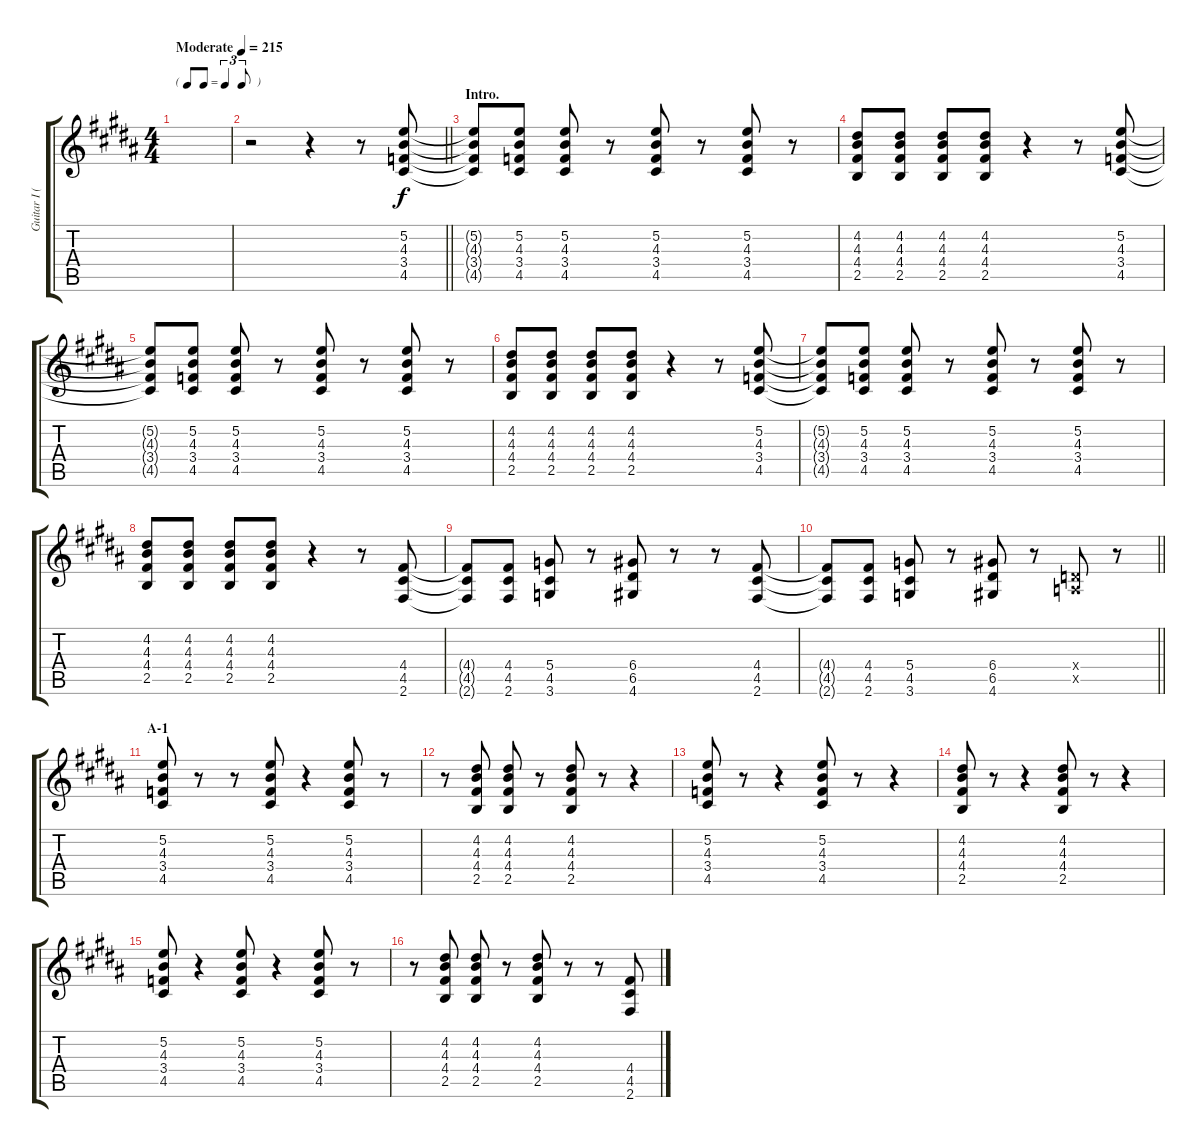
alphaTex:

\track ("Guitar I (Hirasawa Yui)" "Guitar I (") {instrument acousticguitarsteel}
\staff {score tabs}
\tuning (E4 B3 G3 D3 A2 E2) {hide}
\ts (4 4)
\tf triplet8th
\tempo (215 "Moderate")
\clef g2
\ks b
|
\barLineRight lightlight
r.2 r.4 r.8 (5.2 4.3 3.4 4.5).8 |
\section ("" "Intro.")
(5.2{t} 4.3{t} 3.4{t} 4.5{t}).8 (5.2 4.3 3.4 4.5).8 (5.2 4.3 3.4 4.5).8 r.8 (5.2 4.3 3.4 4.5).8 r.8 (5.2 4.3 3.4 4.5).8 r.8 |
(4.2 4.3 4.4 2.5).8 (4.2 4.3 4.4 2.5).8 (4.2 4.3 4.4 2.5).8 (4.2 4.3 4.4 2.5).8 r.4 r.8 (5.2 4.3 3.4 4.5).8 |
(5.2{t} 4.3{t} 3.4{t} 4.5{t}).8 (5.2 4.3 3.4 4.5).8 (5.2 4.3 3.4 4.5).8 r.8 (5.2 4.3 3.4 4.5).8 r.8 (5.2 4.3 3.4 4.5).8 r.8 |
(4.2 4.3 4.4 2.5).8 (4.2 4.3 4.4 2.5).8 (4.2 4.3 4.4 2.5).8 (4.2 4.3 4.4 2.5).8 r.4 r.8 (5.2 4.3 3.4 4.5).8 |
(5.2{t} 4.3{t} 3.4{t} 4.5{t}).8 (5.2 4.3 3.4 4.5).8 (5.2 4.3 3.4 4.5).8 r.8 (5.2 4.3 3.4 4.5).8 r.8 (5.2 4.3 3.4 4.5).8 r.8 |
(4.2 4.3 4.4 2.5).8 (4.2 4.3 4.4 2.5).8 (4.2 4.3 4.4 2.5).8 (4.2 4.3 4.4 2.5).8 r.4 r.8 (4.4 4.5 2.6).8 |
(4.4{t} 4.5{t} 2.6{t}).8 (4.4 4.5 2.6).8 (5.4 4.5 3.6).8 r.8 (6.4 6.5 4.6).8 r.8 r.8 (4.4 4.5 2.6).8 |
\barLineRight lightlight
(4.4{t} 4.5{t} 2.6{t}).8 (4.4 4.5 2.6).8 (5.4 4.5 3.6).8 r.8 (6.4 6.5 4.6).8 r.8 (0.4{x} 0.5{x}).8 r.8 |
\section ("" "A-1")
(5.2 4.3 3.4 4.5).8 r.8 r.8 (5.2 4.3 3.4 4.5).8 r.4 (5.2 4.3 3.4 4.5).8 r.8 |
r.8 (4.2 4.3 4.4 2.5).8 (4.2 4.3 4.4 2.5).8 r.8 (4.2 4.3 4.4 2.5).8 r.8 r.4 |
(5.2 4.3 3.4 4.5).8 r.8 r.4 (5.2 4.3 3.4 4.5).8 r.8 r.4 |
(4.2 4.3 4.4 2.5).8 r.8 r.4 (4.2 4.3 4.4 2.5).8 r.8 r.4 |
(5.2 4.3 3.4 4.5).8 r.4 (5.2 4.3 3.4 4.5).8 r.4 (5.2 4.3 3.4 4.5).8 r.8 |
r.8 (4.2 4.3 4.4 2.5).8 (4.2 4.3 4.4 2.5).8 r.8 (4.2 4.3 4.4 2.5).8 r.8 r.8 (4.4 4.5 2.6).8
